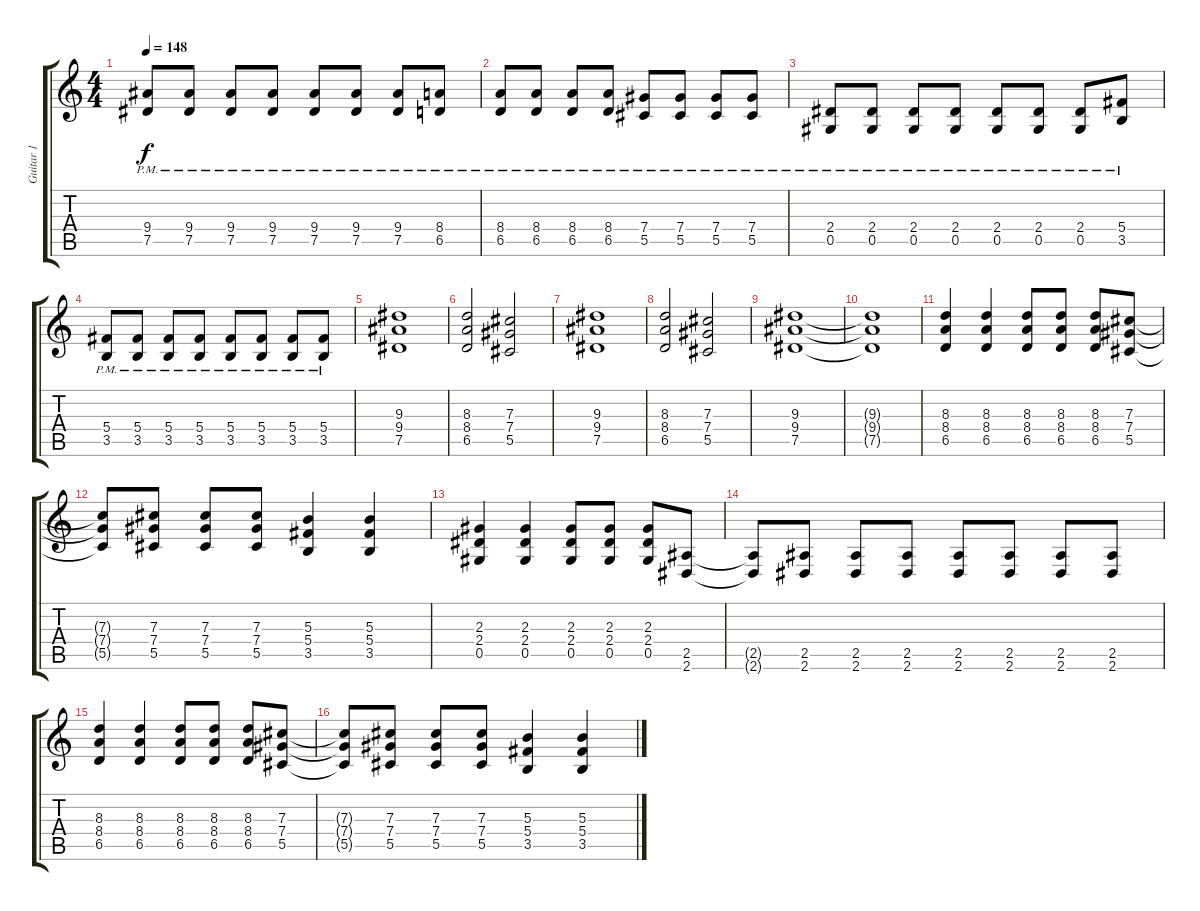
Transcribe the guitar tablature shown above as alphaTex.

\track ("Guitar 1" "Guitar 1") {instrument distortionguitar}
\staff {score tabs}
\tuning (Eb4 Bb3 Gb3 Db3 Ab2 Db2) {hide}
\ts (4 4)
\tempo 148
\clef g2
\ks c
(9.4{pm} 7.5).8{dy f} (9.4{pm} 7.5).8 (9.4{pm} 7.5).8 (9.4{pm} 7.5).8 (9.4{pm} 7.5).8 (9.4{pm} 7.5).8 (9.4{pm} 7.5).8 (8.4{pm} 6.5).8 |
(8.4{pm} 6.5).8 (8.4{pm} 6.5).8 (8.4{pm} 6.5).8 (8.4{pm} 6.5).8 (7.4{pm} 5.5).8 (7.4{pm} 5.5).8 (7.4{pm} 5.5).8 (7.4{pm} 5.5).8 |
(2.4{pm} 0.5).8 (2.4{pm} 0.5).8 (2.4{pm} 0.5).8 (2.4{pm} 0.5).8 (2.4{pm} 0.5).8 (2.4{pm} 0.5).8 (2.4{pm} 0.5).8 (5.4{pm} 3.5).8 |
(5.4{pm} 3.5).8 (5.4{pm} 3.5).8 (5.4{pm} 3.5).8 (5.4{pm} 3.5).8 (5.4{pm} 3.5).8 (5.4{pm} 3.5).8 (5.4{pm} 3.5).8 (5.4{pm} 3.5).8 |
(9.3 9.4 7.5).1 |
(8.3 8.4 6.5).2 (7.3 7.4 5.5).2 |
(9.3 9.4 7.5).1 |
(8.3 8.4 6.5).2 (7.3 7.4 5.5).2 |
(9.3 9.4 7.5).1 |
(9.3{t} 9.4{t} 7.5{t}).1 |
(8.3 8.4 6.5).4 (8.3 8.4 6.5).4 (8.3 8.4 6.5).8 (8.3 8.4 6.5).8 (8.3 8.4 6.5).8 (7.3 7.4 5.5).8 |
(7.3{t} 7.4{t} 5.5{t}).8 (7.3 7.4 5.5).8 (7.3 7.4 5.5).8 (7.3 7.4 5.5).8 (5.3 5.4 3.5).4 (5.3 5.4 3.5).4 |
(2.3 2.4 0.5).4 (2.3 2.4 0.5).4 (2.3 2.4 0.5).8 (2.3 2.4 0.5).8 (2.3 2.4 0.5).8 (2.5 2.6).8 |
(2.5{t} 2.6{t}).8 (2.5 2.6).8 (2.5 2.6).8 (2.5 2.6).8 (2.5 2.6).8 (2.5 2.6).8 (2.5 2.6).8 (2.5 2.6).8 |
(8.3 8.4 6.5).4 (8.3 8.4 6.5).4 (8.3 8.4 6.5).8 (8.3 8.4 6.5).8 (8.3 8.4 6.5).8 (7.3 7.4 5.5).8 |
(7.3{t} 7.4{t} 5.5{t}).8 (7.3 7.4 5.5).8 (7.3 7.4 5.5).8 (7.3 7.4 5.5).8 (5.3 5.4 3.5).4 (5.3 5.4 3.5).4
